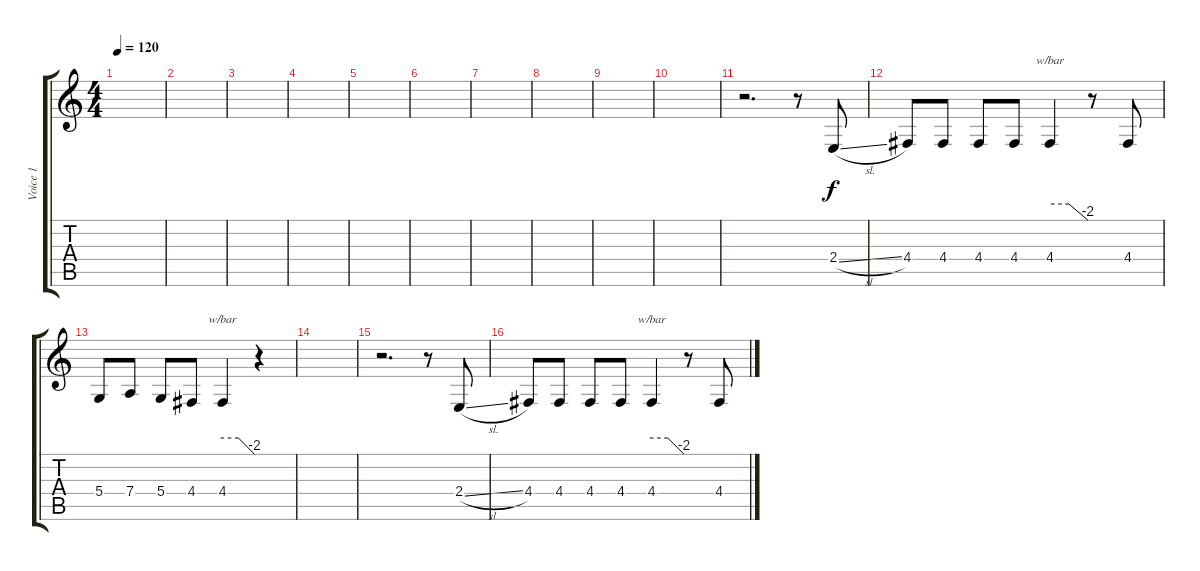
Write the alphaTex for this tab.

\track ("Voice 1" "Voice 1") {instrument rockorgan}
\staff {score tabs}
\tuning (E4 B3 G3 D3 A2 E2) {hide}
\ts (4 4)
\tempo 120
\clef g2
\ks c
|
|
|
|
|
|
|
|
|
|
r.2{d} r.8 2.4{sl}.8 |
4.4.8 4.4.8 4.4.8 4.4.8 4.4.4{tbe (custom default 0 0 30 0 60 -8)} r.8 4.4.8 |
5.4.8 7.4.8 5.4.8 4.4.8 4.4.4{tbe (custom default 0 0 30 0 60 -8)} r.4 |
|
r.2{d} r.8 2.4{sl}.8 |
4.4.8 4.4.8 4.4.8 4.4.8 4.4.4{tbe (custom default 0 0 30 0 60 -8)} r.8 4.4.8
